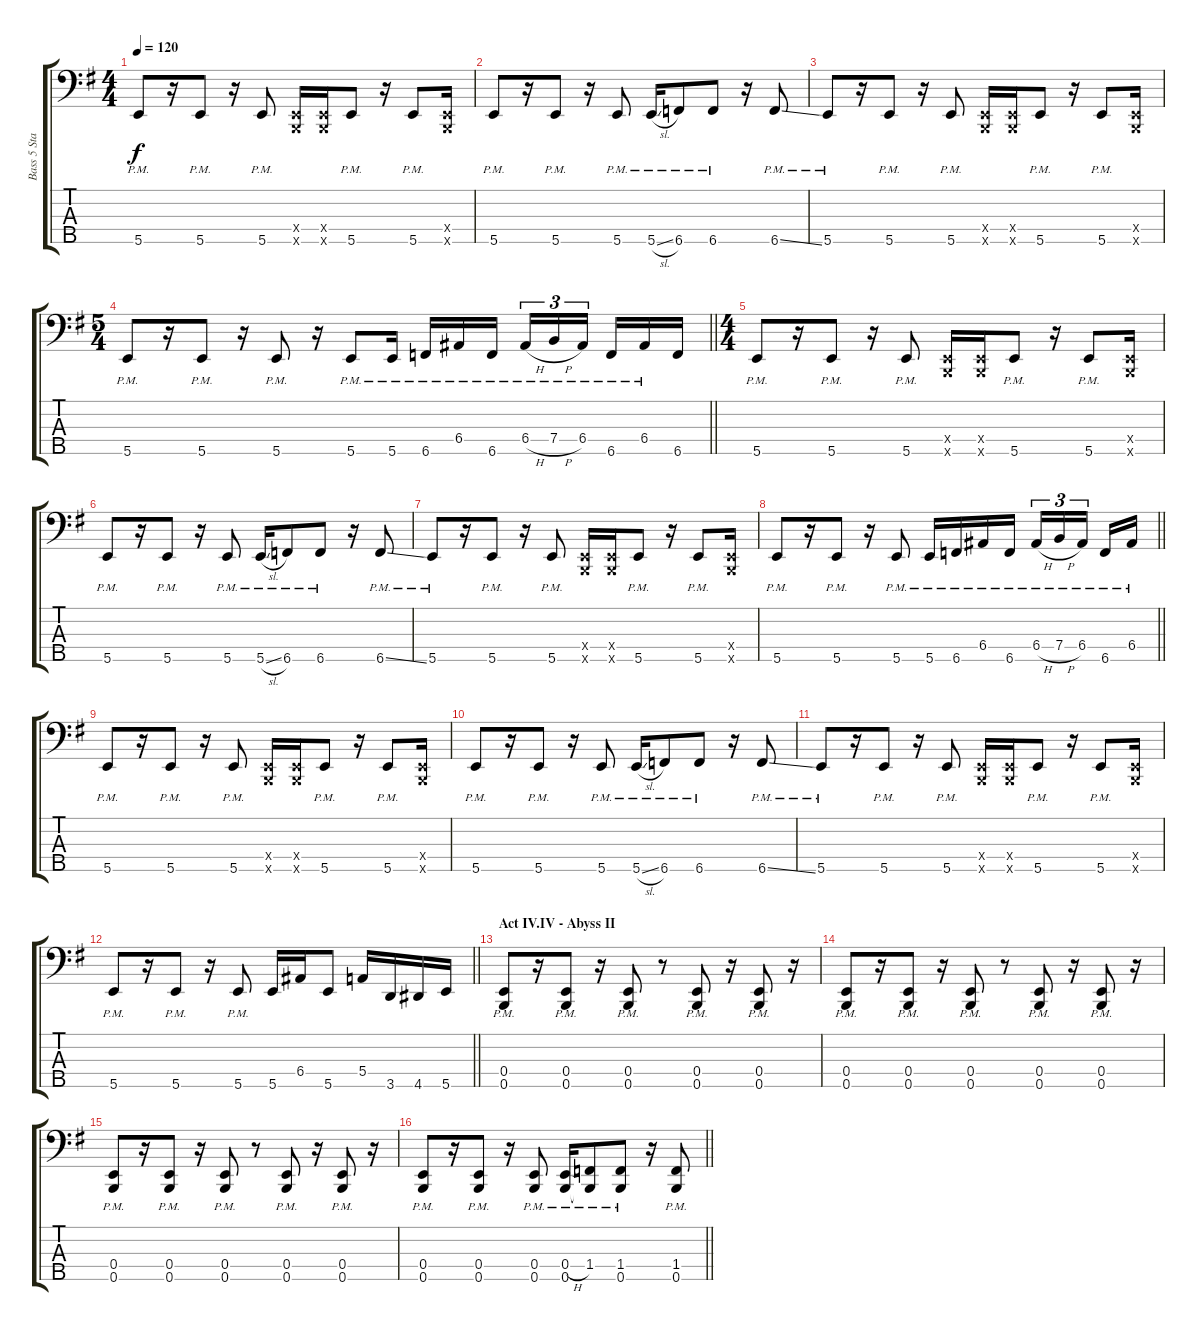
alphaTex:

\track ("Bass 5 Standard" "Bass 5 Sta") {instrument electricbassfinger}
\staff {score tabs}
\tuning (G2 D2 A1 E1 B0) {hide}
\ts (4 4)
\tempo 120
\clef f4
\ks eminor
5.5{pm}.8{dy f} r.16 5.5{pm}.8 r.16 5.5{pm}.8 (0.4{x} 0.5{x}).16 (0.4{x} 0.5{x}).16 5.5{pm}.8 r.16 5.5{pm}.8 (0.4{x} 0.5{x}).16 |
5.5{pm}.8 r.16 5.5{pm}.8 r.16 5.5{pm}.8 5.5{sl pm}.16 6.5{pm}.8 6.5{pm}.8 r.16 6.5{ss pm}.8 |
5.5{pm}.8 r.16 5.5{pm}.8 r.16 5.5{pm}.8 (0.4{x} 0.5{x}).16 (0.4{x} 0.5{x}).16 5.5{pm}.8 r.16 5.5{pm}.8 (0.4{x} 0.5{x}).16 |
\ts (5 4)
\barLineRight lightlight
5.5{pm}.8 r.16 5.5{pm}.8 r.16 5.5{pm}.8 r.16 5.5{pm}.8 5.5{pm}.16 6.5{pm}.16 6.4{pm}.16 6.5{pm}.16{beam splitsecondary} 6.4{h pm}.16{tu (3 2)} 7.4{h pm}.16{tu (3 2)} 6.4{pm}.16{tu (3 2) beam splitsecondary} 6.5{pm}.16 6.4{pm}.16 6.5.16 |
\ts (4 4)
\section ("" "")
5.5{pm}.8 r.16 5.5{pm}.8 r.16 5.5{pm}.8 (0.4{x} 0.5{x}).16 (0.4{x} 0.5{x}).16 5.5{pm}.8 r.16 5.5{pm}.8 (0.4{x} 0.5{x}).16 |
5.5{pm}.8 r.16 5.5{pm}.8 r.16 5.5{pm}.8 5.5{sl pm}.16 6.5{pm}.8 6.5{pm}.8 r.16 6.5{ss pm}.8 |
5.5{pm}.8 r.16 5.5{pm}.8 r.16 5.5{pm}.8 (0.4{x} 0.5{x}).16 (0.4{x} 0.5{x}).16 5.5{pm}.8 r.16 5.5{pm}.8 (0.4{x} 0.5{x}).16 |
\barLineRight lightlight
5.5{pm}.8 r.16 5.5{pm}.8 r.16 5.5{pm}.8 5.5{pm}.16 6.5{pm}.16 6.4{pm}.16 6.5{pm}.16 6.4{h pm}.16{tu (3 2)} 7.4{h pm}.16{tu (3 2)} 6.4{pm}.16{tu (3 2) beam splitsecondary} 6.5{pm}.16 6.4{pm}.16 |
5.5{pm}.8 r.16 5.5{pm}.8 r.16 5.5{pm}.8 (0.4{x} 0.5{x}).16 (0.4{x} 0.5{x}).16 5.5{pm}.8 r.16 5.5{pm}.8 (0.4{x} 0.5{x}).16 |
5.5{pm}.8 r.16 5.5{pm}.8 r.16 5.5{pm}.8 5.5{sl pm}.16 6.5{pm}.8 6.5{pm}.8 r.16 6.5{ss pm}.8 |
5.5{pm}.8 r.16 5.5{pm}.8 r.16 5.5{pm}.8 (0.4{x} 0.5{x}).16 (0.4{x} 0.5{x}).16 5.5{pm}.8 r.16 5.5{pm}.8 (0.4{x} 0.5{x}).16 |
\barLineRight lightlight
5.5{pm}.8 r.16 5.5{pm}.8 r.16 5.5{pm}.8 5.5.16 6.4.16 5.5.8 5.4.16 3.5.16 4.5.16 5.5.16 |
\section ("" "Act IV.IV - Abyss II")
(0.4{pm} 0.5{pm}).8 r.16 (0.4{pm} 0.5{pm}).8 r.16 (0.4{pm} 0.5{pm}).8 r.8 (0.4{pm} 0.5{pm}).8 r.16 (0.4{pm} 0.5{pm}).8 r.16 |
(0.4{pm} 0.5{pm}).8 r.16 (0.4{pm} 0.5{pm}).8 r.16 (0.4{pm} 0.5{pm}).8 r.8 (0.4{pm} 0.5{pm}).8 r.16 (0.4{pm} 0.5{pm}).8 r.16 |
(0.4{pm} 0.5{pm}).8 r.16 (0.4{pm} 0.5{pm}).8 r.16 (0.4{pm} 0.5{pm}).8 r.8 (0.4{pm} 0.5{pm}).8 r.16 (0.4{pm} 0.5{pm}).8 r.16 |
\barLineRight lightlight
(0.4{pm} 0.5{pm}).8 r.16 (0.4{pm} 0.5{pm}).8 r.16 (0.4{pm} 0.5{pm}).8 (0.4{h pm} 0.5{pm}).16 (1.4{pm} 0.5{t}).8 (1.4{pm} 0.5{pm}).8 r.16 (1.4{ss pm} 0.5{ss pm}).8
